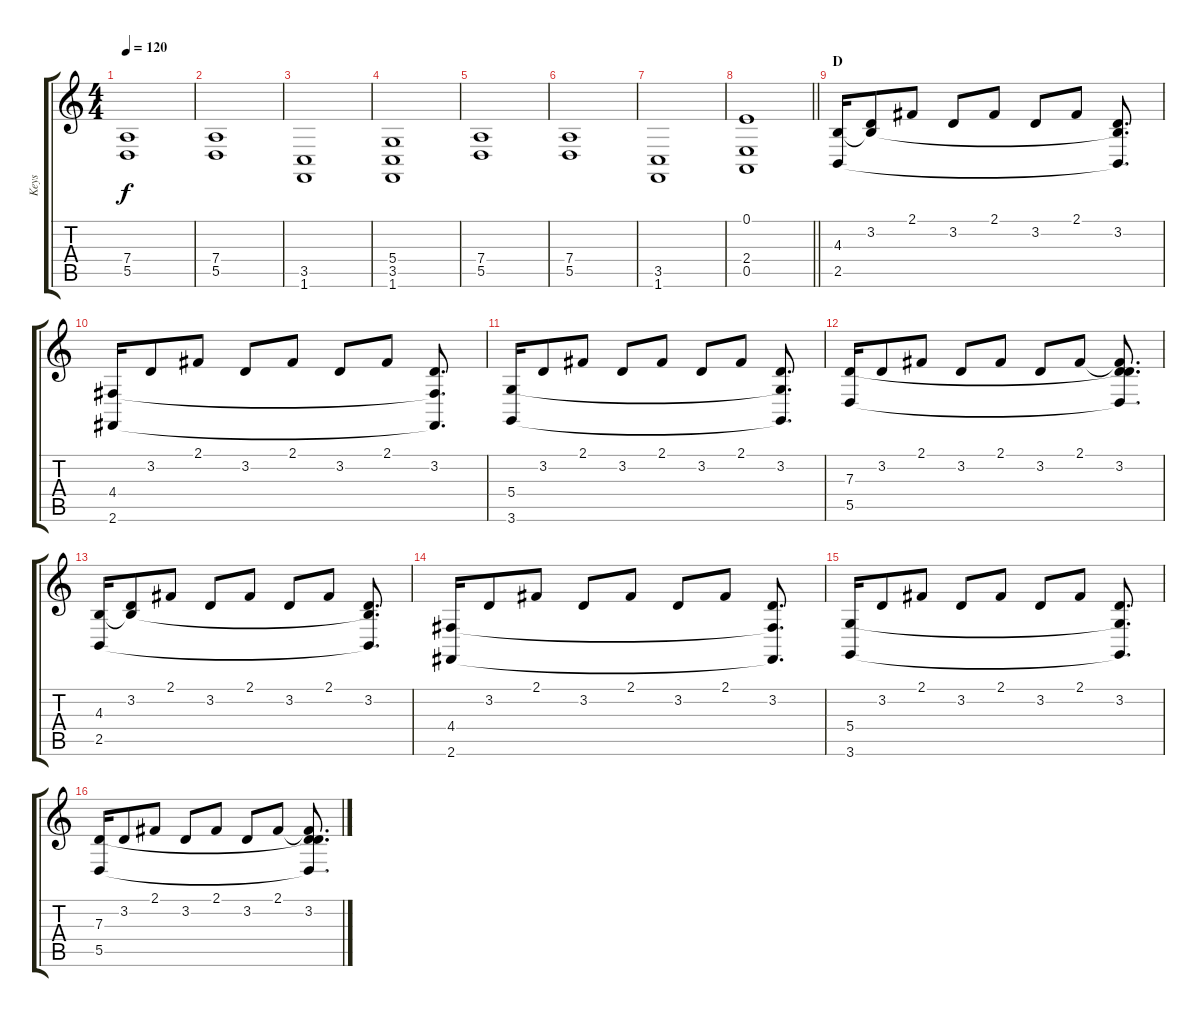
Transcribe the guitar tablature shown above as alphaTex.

\track ("Keys" "Keys") {instrument choiraahs}
\staff {score tabs}
\tuning (E4 B3 G3 D3 A2 E2) {hide}
\ts (4 4)
\tempo 120
\clef g2
\ks c
(7.4 5.5).1{dy f} |
(7.4 5.5).1 |
(3.5 1.6).1 |
(5.4 3.5 1.6).1 |
(7.4 5.5).1 |
(7.4 5.5).1 |
(3.5 1.6).1 |
\barLineRight lightlight
(0.1 2.4 0.5).1 |
\section ("" "D")
(4.3 2.5).16{volume 13 instrument electricgrandpiano} (3.2 4.3{t}).8 2.1.8 3.2.8 2.1.8 3.2.8 2.1.8 (3.2 4.3{t} 2.5{t}).8{d} |
(4.4 2.6).16 3.2.8 2.1.8 3.2.8 2.1.8 3.2.8 2.1.8 (3.2 4.4{t} 2.6{t}).8{d} |
(5.4 3.6).16 3.2.8 2.1.8 3.2.8 2.1.8 3.2.8 2.1.8 (3.2 5.4{t} 3.6{t}).8{d} |
(7.3 5.5).16 3.2.8 2.1.8 3.2.8 2.1.8 3.2.8 2.1.8 (2.1{t} 3.2 7.3{t} 5.5{t}).8{d} |
(4.3 2.5).16{volume 13 instrument electricgrandpiano} (3.2 4.3{t}).8 2.1.8 3.2.8 2.1.8 3.2.8 2.1.8 (3.2 4.3{t} 2.5{t}).8{d} |
(4.4 2.6).16 3.2.8 2.1.8 3.2.8 2.1.8 3.2.8 2.1.8 (3.2 4.4{t} 2.6{t}).8{d} |
(5.4 3.6).16 3.2.8 2.1.8 3.2.8 2.1.8 3.2.8 2.1.8 (3.2 5.4{t} 3.6{t}).8{d} |
(7.3 5.5).16 3.2.8 2.1.8 3.2.8 2.1.8 3.2.8 2.1.8 (2.1{t} 3.2 7.3{t} 5.5{t}).8{d}
